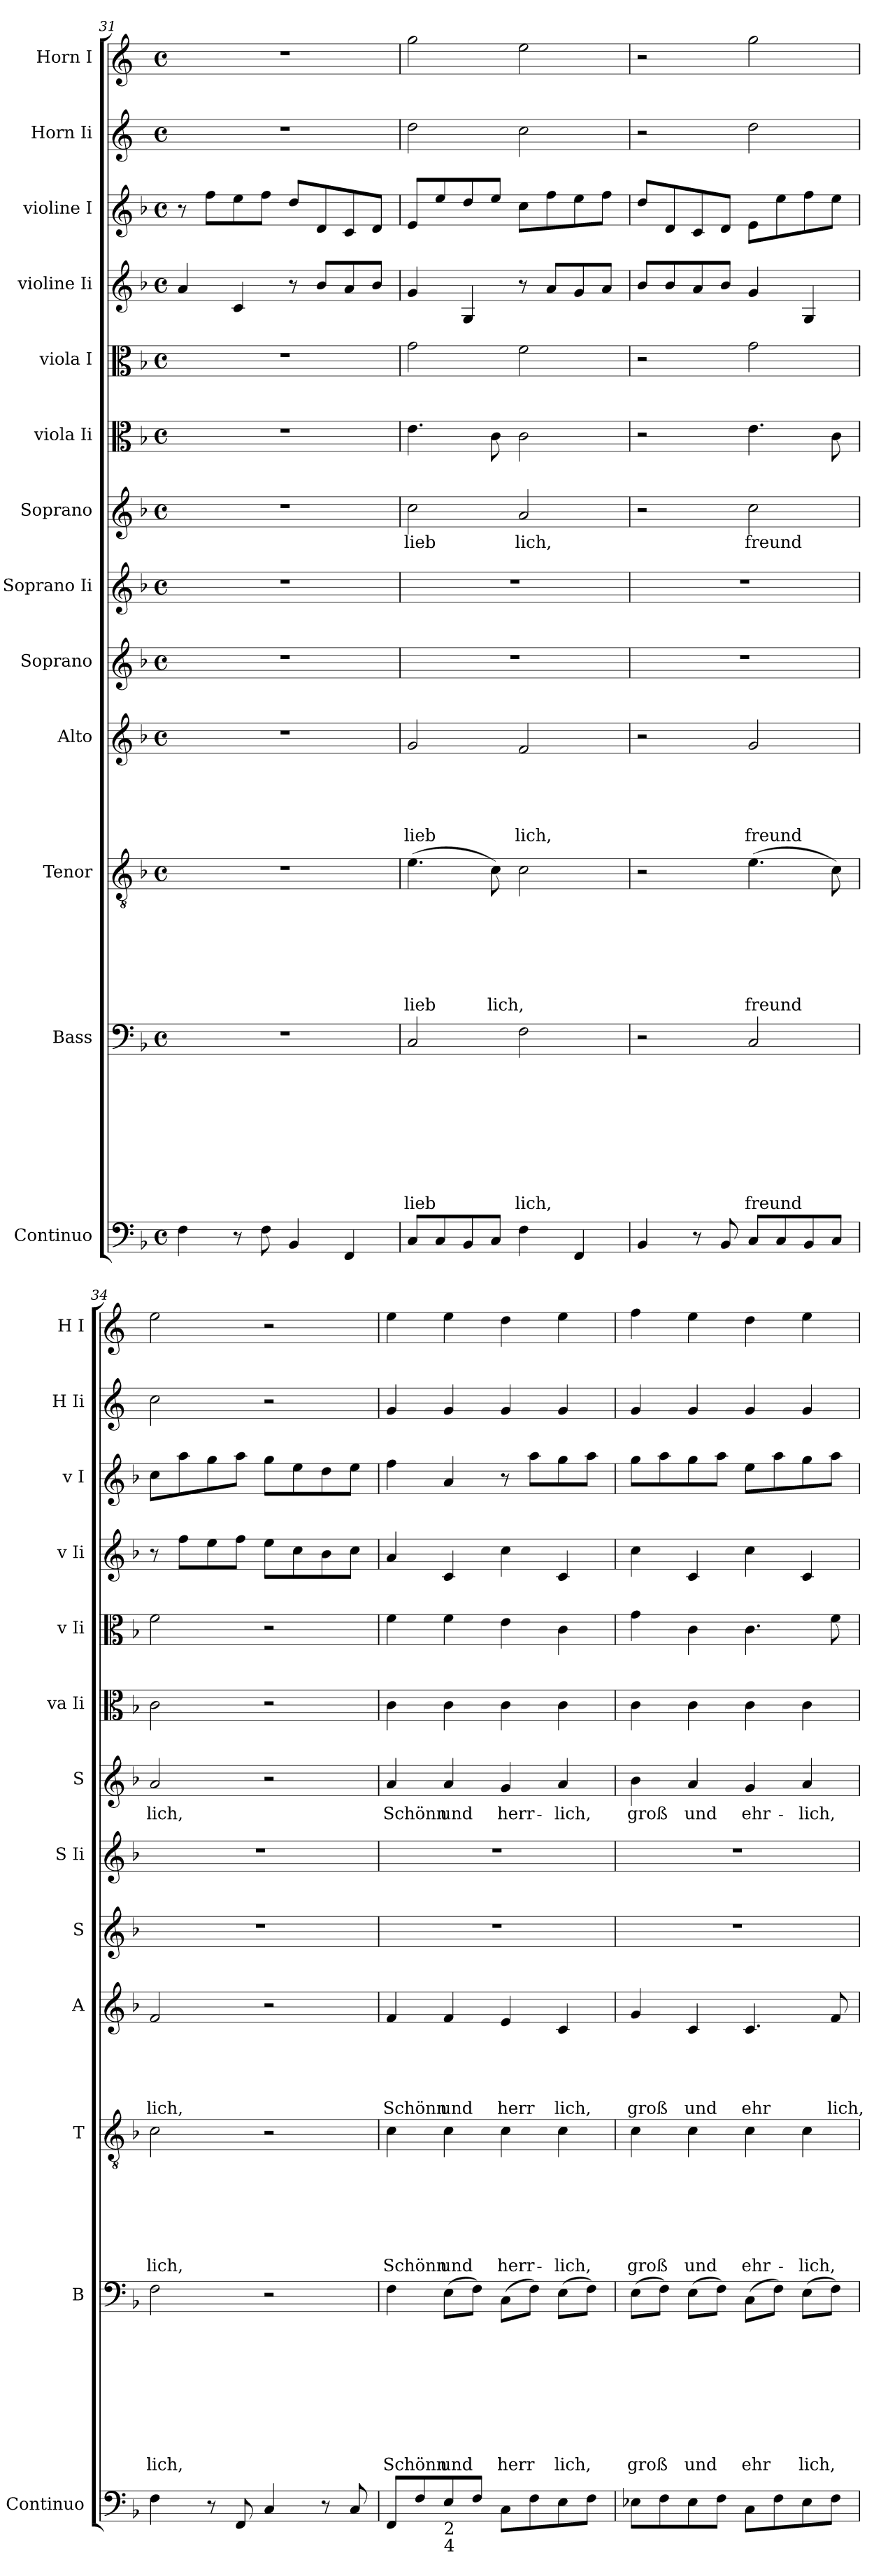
**kern	**kern	**text	**text	**text	**text	**text	**text	**text	**text	**text	**kern	**text	**text	**text	**text	**text	**text	**text	**kern	**text	**text	**text	**text	**text	**kern	**kern	**kern	**text	**kern	**kern	**kern	**kern	**kern	**kern
*part13	*part12	*part12	*part12	*part12	*part12	*part12	*part12	*part12	*part12	*part12	*part11	*part11	*part11	*part11	*part11	*part11	*part11	*part11	*part10	*part10	*part10	*part10	*part10	*part10	*part9	*part8	*part7	*part7	*part6	*part5	*part4	*part3	*part2	*part1
*staff13	*staff12	*staff12	*staff12	*staff12	*staff12	*staff12	*staff12	*staff12	*staff12	*staff12	*staff11	*staff11	*staff11	*staff11	*staff11	*staff11	*staff11	*staff11	*staff10	*staff10	*staff10	*staff10	*staff10	*staff10	*staff9	*staff8	*staff7	*staff7	*staff6	*staff5	*staff4	*staff3	*staff2	*staff1
*I"Continuo	*I"Bass	*	*	*	*	*	*	*	*	*	*I"Tenor	*	*	*	*	*	*	*	*I"Alto	*	*	*	*	*	*I"Soprano	*I"Soprano Ii	*I"Soprano	*	*I"viola Ii	*I"viola I	*I"violine Ii	*I"violine I	*I"Horn Ii	*I"Horn I
*I'Continuo	*I'B	*	*	*	*	*	*	*	*	*	*I'T	*	*	*	*	*	*	*	*I'A	*	*	*	*	*	*I'S	*I'S Ii	*I'S	*	*I'va Ii	*I'v Ii	*I'v Ii	*I'v I	*I'H Ii	*I'H I
*clefF4	*clefF4	*	*	*	*	*	*	*	*	*	*clefGv2	*	*	*	*	*	*	*	*clefG2	*	*	*	*	*	*clefG2	*clefG2	*clefG2	*	*clefC3	*clefC3	*clefG2	*clefG2	*clefG2	*clefG2
*	*	*	*	*	*	*	*	*	*	*	*	*	*	*	*	*	*	*	*	*	*	*	*	*	*	*	*	*	*	*	*	*	*ITrd-3c-5	*ITrd-3c-5
*k[b-]	*k[b-]	*	*	*	*	*	*	*	*	*	*k[b-]	*	*	*	*	*	*	*	*k[b-]	*	*	*	*	*	*k[b-]	*k[b-]	*k[b-]	*	*k[b-]	*k[b-]	*k[b-]	*k[b-]	*k[b-]	*k[b-]
*F:	*F:	*	*	*	*	*	*	*	*	*	*F:	*	*	*	*	*	*	*	*F:	*	*	*	*	*	*F:	*F:	*F:	*	*F:	*F:	*F:	*F:	*F:	*F:
*M4/4	*M4/4	*	*	*	*	*	*	*	*	*	*M4/4	*	*	*	*	*	*	*	*M4/4	*	*	*	*	*	*M4/4	*M4/4	*M4/4	*	*M4/4	*M4/4	*M4/4	*M4/4	*M4/4	*M4/4
*met(c)	*met(c)	*	*	*	*	*	*	*	*	*	*met(c)	*	*	*	*	*	*	*	*met(c)	*	*	*	*	*	*met(c)	*met(c)	*met(c)	*	*met(c)	*met(c)	*met(c)	*met(c)	*met(c)	*met(c)
=31	=31	=31	=31	=31	=31	=31	=31	=31	=31	=31	=31	=31	=31	=31	=31	=31	=31	=31	=31	=31	=31	=31	=31	=31	=31	=31	=31	=31	=31	=31	=31	=31	=31	=31
4F\	1r	.	.	.	.	.	.	.	.	.	1r	.	.	.	.	.	.	.	1r	.	.	.	.	.	1r	1r	1r	.	1r	1r	4a/	8r	1r	1r
.	.	.	.	.	.	.	.	.	.	.	.	.	.	.	.	.	.	.	.	.	.	.	.	.	.	.	.	.	.	.	.	8ff\L	.	.
8r	.	.	.	.	.	.	.	.	.	.	.	.	.	.	.	.	.	.	.	.	.	.	.	.	.	.	.	.	.	.	4c/	8ee\	.	.
8F\	.	.	.	.	.	.	.	.	.	.	.	.	.	.	.	.	.	.	.	.	.	.	.	.	.	.	.	.	.	.	.	8ff\J	.	.
4BB-/	.	.	.	.	.	.	.	.	.	.	.	.	.	.	.	.	.	.	.	.	.	.	.	.	.	.	.	.	.	.	8r	8dd/L	.	.
.	.	.	.	.	.	.	.	.	.	.	.	.	.	.	.	.	.	.	.	.	.	.	.	.	.	.	.	.	.	.	8b-/L	8d/	.	.
4FF/	.	.	.	.	.	.	.	.	.	.	.	.	.	.	.	.	.	.	.	.	.	.	.	.	.	.	.	.	.	.	8a/	8c/	.	.
.	.	.	.	.	.	.	.	.	.	.	.	.	.	.	.	.	.	.	.	.	.	.	.	.	.	.	.	.	.	.	8b-/J	8d/J	.	.
=32	=32	=32	=32	=32	=32	=32	=32	=32	=32	=32	=32	=32	=32	=32	=32	=32	=32	=32	=32	=32	=32	=32	=32	=32	=32	=32	=32	=32	=32	=32	=32	=32	=32	=32
!	!	!	!	!	!	!	!	!	!	!LO:LY:b	!	!	!	!	!	!	!	!LO:LY:b	!	!	!	!	!	!LO:LY:b	!	!	!	!LO:LY:b	!	!	!	!	!	!
8C/L	2C/	.	.	.	.	.	.	.	.	lieb	(>4.e\	.	.	.	.	.	.	lieb	2g/	.	.	.	.	lieb	1r	1r	2cc\	lieb	4.e\	2g\	4g/	8e/L	2gg\	2ccc\
8C/	.	.	.	.	.	.	.	.	.	.	.	.	.	.	.	.	.	.	.	.	.	.	.	.	.	.	.	.	.	.	.	8ee/	.	.
8BB-/	.	.	.	.	.	.	.	.	.	.	.	.	.	.	.	.	.	.	.	.	.	.	.	.	.	.	.	.	.	.	4G/	8dd/	.	.
!	!	!	!	!	!	!	!	!	!	!	!	!	!	!	!	!	!	!LO:LY:b	!	!	!	!	!	!	!	!	!	!	!	!	!	!	!	!
8C/J	.	.	.	.	.	.	.	.	.	.	8c\)	.	.	.	.	.	.	lich,	.	.	.	.	.	.	.	.	.	.	8c\	.	.	8ee/J	.	.
!	!	!	!	!	!	!	!	!	!	!LO:LY:b	!	!	!	!	!	!	!	!	!	!	!	!	!	!LO:LY:b	!	!	!	!LO:LY:b	!	!	!	!	!	!
4F\	2F\	.	.	.	.	.	.	.	.	lich,	2c\	.	.	.	.	.	.	.	2f/	.	.	.	.	lich,	.	.	2a/	lich,	2c\	2f\	8r	8cc\L	2ff\	2aa\
.	.	.	.	.	.	.	.	.	.	.	.	.	.	.	.	.	.	.	.	.	.	.	.	.	.	.	.	.	.	.	8a/L	8ff\	.	.
4FF/	.	.	.	.	.	.	.	.	.	.	.	.	.	.	.	.	.	.	.	.	.	.	.	.	.	.	.	.	.	.	8g/	8ee\	.	.
.	.	.	.	.	.	.	.	.	.	.	.	.	.	.	.	.	.	.	.	.	.	.	.	.	.	.	.	.	.	.	8a/J	8ff\J	.	.
=33	=33	=33	=33	=33	=33	=33	=33	=33	=33	=33	=33	=33	=33	=33	=33	=33	=33	=33	=33	=33	=33	=33	=33	=33	=33	=33	=33	=33	=33	=33	=33	=33	=33	=33
4BB-/	2r	.	.	.	.	.	.	.	.	.	2r	.	.	.	.	.	.	.	2r	.	.	.	.	.	1r	1r	2r	.	2r	2r	8b-/L	8dd/L	2r	2r
.	.	.	.	.	.	.	.	.	.	.	.	.	.	.	.	.	.	.	.	.	.	.	.	.	.	.	.	.	.	.	8b-/	8d/	.	.
8r	.	.	.	.	.	.	.	.	.	.	.	.	.	.	.	.	.	.	.	.	.	.	.	.	.	.	.	.	.	.	8a/	8c/	.	.
8BB-/	.	.	.	.	.	.	.	.	.	.	.	.	.	.	.	.	.	.	.	.	.	.	.	.	.	.	.	.	.	.	8b-/J	8d/J	.	.
!	!	!	!	!	!	!	!	!	!	!LO:LY:b	!	!	!	!	!	!	!	!LO:LY:b	!	!	!	!	!	!LO:LY:b	!	!	!	!LO:LY:b	!	!	!	!	!	!
8C/L	2C/	.	.	.	.	.	.	.	.	freund	(>4.e\	.	.	.	.	.	.	freund	2g/	.	.	.	.	freund	.	.	2cc\	freund	4.e\	2g\	4g/	8e\L	2gg\	2ccc\
8C/	.	.	.	.	.	.	.	.	.	.	.	.	.	.	.	.	.	.	.	.	.	.	.	.	.	.	.	.	.	.	.	8ee\	.	.
8BB-/	.	.	.	.	.	.	.	.	.	.	.	.	.	.	.	.	.	.	.	.	.	.	.	.	.	.	.	.	.	.	4G/	8ff\	.	.
8C/J	.	.	.	.	.	.	.	.	.	.	8c\)	.	.	.	.	.	.	.	.	.	.	.	.	.	.	.	.	.	8c\	.	.	8ee\J	.	.
!!LO:PB:g=z
=34	=34	=34	=34	=34	=34	=34	=34	=34	=34	=34	=34	=34	=34	=34	=34	=34	=34	=34	=34	=34	=34	=34	=34	=34	=34	=34	=34	=34	=34	=34	=34	=34	=34	=34
!	!	!	!	!	!	!	!	!	!	!LO:LY:b	!	!	!	!	!	!	!	!LO:LY:b	!	!	!	!	!	!LO:LY:b	!	!	!	!LO:LY:b	!	!	!	!	!	!
4F\	2F\	.	.	.	.	.	.	.	.	lich,	2c\	.	.	.	.	.	.	lich,	2f/	.	.	.	.	lich,	1r	1r	2a/	lich,	2c\	2f\	8r	8cc\L	2ff\	2aa\
.	.	.	.	.	.	.	.	.	.	.	.	.	.	.	.	.	.	.	.	.	.	.	.	.	.	.	.	.	.	.	8ff\L	8aa\	.	.
8r	.	.	.	.	.	.	.	.	.	.	.	.	.	.	.	.	.	.	.	.	.	.	.	.	.	.	.	.	.	.	8ee\	8gg\	.	.
8FF/	.	.	.	.	.	.	.	.	.	.	.	.	.	.	.	.	.	.	.	.	.	.	.	.	.	.	.	.	.	.	8ff\J	8aa\J	.	.
4C/	2r	.	.	.	.	.	.	.	.	.	2r	.	.	.	.	.	.	.	2r	.	.	.	.	.	.	.	2r	.	2r	2r	8ee\L	8gg\L	2r	2r
.	.	.	.	.	.	.	.	.	.	.	.	.	.	.	.	.	.	.	.	.	.	.	.	.	.	.	.	.	.	.	8cc\	8ee\	.	.
8r	.	.	.	.	.	.	.	.	.	.	.	.	.	.	.	.	.	.	.	.	.	.	.	.	.	.	.	.	.	.	8b-\	8dd\	.	.
8C/	.	.	.	.	.	.	.	.	.	.	.	.	.	.	.	.	.	.	.	.	.	.	.	.	.	.	.	.	.	.	8cc\J	8ee\J	.	.
=35	=35	=35	=35	=35	=35	=35	=35	=35	=35	=35	=35	=35	=35	=35	=35	=35	=35	=35	=35	=35	=35	=35	=35	=35	=35	=35	=35	=35	=35	=35	=35	=35	=35	=35
!	!	!	!	!	!	!	!	!	!	!LO:LY:b	!	!	!	!	!	!	!	!LO:LY:b	!	!	!	!	!	!LO:LY:b	!	!	!	!LO:LY:b	!	!	!	!	!	!
8FF/L	4F\	.	.	.	.	.	.	.	.	Schönn	4c\	.	.	.	.	.	.	Schönn	4f/	.	.	.	.	Schönn	1r	1r	4a/	Schönn	4c\	4f\	4a/	4ff\	4cc/	4aa\
8F/	.	.	.	.	.	.	.	.	.	.	.	.	.	.	.	.	.	.	.	.	.	.	.	.	.	.	.	.	.	.	.	.	.	.
!LO:TX:b:t=2	!	!	!	!	!	!	!	!	!	!	!	!	!	!	!	!	!	!	!	!	!	!	!	!	!	!	!	!	!	!	!	!	!	!
!LO:TX:b:t=4	!	!	!	!	!	!	!	!	!	!	!	!	!	!	!	!	!	!	!	!	!	!	!	!	!	!	!	!	!	!	!	!	!	!
!	!	!	!	!	!	!	!	!	!	!LO:LY:b	!	!	!	!	!	!	!	!LO:LY:b	!	!	!	!	!	!LO:LY:b	!	!	!	!LO:LY:b	!	!	!	!	!	!
8E/	(>8E\L	.	.	.	.	.	.	.	.	und	4c\	.	.	.	.	.	.	und	4f/	.	.	.	.	und	.	.	4a/	und	4c\	4f\	4c/	4a/	4cc/	4aa\
8F/J	8F\J)	.	.	.	.	.	.	.	.	.	.	.	.	.	.	.	.	.	.	.	.	.	.	.	.	.	.	.	.	.	.	.	.	.
!	!	!	!	!	!	!	!	!	!	!LO:LY:b	!	!	!	!	!	!	!	!LO:LY:b	!	!	!	!	!	!LO:LY:b	!	!	!	!LO:LY:b	!	!	!	!	!	!
8C\L	(>8C\L	.	.	.	.	.	.	.	.	herr	4c\	.	.	.	.	.	.	herr-	4e/	.	.	.	.	herr	.	.	4g/	herr-	4c\	4e\	4cc\	8r	4cc/	4gg\
8F\	8F\J)	.	.	.	.	.	.	.	.	.	.	.	.	.	.	.	.	.	.	.	.	.	.	.	.	.	.	.	.	.	.	8aa\L	.	.
!	!	!	!	!	!	!	!	!	!	!LO:LY:b	!	!	!	!	!	!	!	!LO:LY:b	!	!	!	!	!	!LO:LY:b	!	!	!	!LO:LY:b	!	!	!	!	!	!
8E>\	(>8E\L	.	.	.	.	.	.	.	.	lich,	4c\	.	.	.	.	.	.	-lich,	4c/	.	.	.	.	lich,	.	.	4a/	-lich,	4c\	4c\	4c/	8gg\	4cc/	4aa\
8F\J	8F\J)	.	.	.	.	.	.	.	.	.	.	.	.	.	.	.	.	.	.	.	.	.	.	.	.	.	.	.	.	.	.	8aa\J	.	.
=36	=36	=36	=36	=36	=36	=36	=36	=36	=36	=36	=36	=36	=36	=36	=36	=36	=36	=36	=36	=36	=36	=36	=36	=36	=36	=36	=36	=36	=36	=36	=36	=36	=36	=36
!	!	!	!	!	!	!	!	!	!	!LO:LY:b	!	!	!	!	!	!	!	!LO:LY:b	!	!	!	!	!	!LO:LY:b	!	!	!	!LO:LY:b	!	!	!	!	!	!
8E->\L	(>8E\L	.	.	.	.	.	.	.	.	groß	4c\	.	.	.	.	.	.	groß	4g/	.	.	.	.	groß	1r	1r	4b-\	groß	4c\	4g\	4cc\	8gg\L	4cc/	4bb-\
8F\	8F\J)	.	.	.	.	.	.	.	.	.	.	.	.	.	.	.	.	.	.	.	.	.	.	.	.	.	.	.	.	.	.	8aa\	.	.
!	!	!	!	!	!	!	!	!	!	!LO:LY:b	!	!	!	!	!	!	!	!LO:LY:b	!	!	!	!	!	!LO:LY:b	!	!	!	!LO:LY:b	!	!	!	!	!	!
8E->\	(>8E\L	.	.	.	.	.	.	.	.	und	4c\	.	.	.	.	.	.	und	4c/	.	.	.	.	und	.	.	4a/	und	4c\	4c\	4c/	8gg\	4cc/	4aa\
8F\J	8F\J)	.	.	.	.	.	.	.	.	.	.	.	.	.	.	.	.	.	.	.	.	.	.	.	.	.	.	.	.	.	.	8aa\J	.	.
!	!	!	!	!	!	!	!	!	!	!LO:LY:b	!	!	!	!	!	!	!	!LO:LY:b	!	!	!	!	!	!LO:LY:b	!	!	!	!LO:LY:b	!	!	!	!	!	!
8C\L	(>8C\L	.	.	.	.	.	.	.	.	ehr	4c\	.	.	.	.	.	.	ehr-	4.c/	.	.	.	.	ehr	.	.	4g/	ehr-	4c\	4.c\	4cc\	8ee\L	4cc/	4gg\
8F\	8F\J)	.	.	.	.	.	.	.	.	.	.	.	.	.	.	.	.	.	.	.	.	.	.	.	.	.	.	.	.	.	.	8aa\	.	.
!	!	!	!	!	!	!	!	!	!	!LO:LY:b	!	!	!	!	!	!	!	!LO:LY:b	!	!	!	!	!	!	!	!	!	!LO:LY:b	!	!	!	!	!	!
8E->\	(>8E\L	.	.	.	.	.	.	.	.	lich,	4c\	.	.	.	.	.	.	-lich,	.	.	.	.	.	.	.	.	4a/	-lich,	4c\	.	4c/	8gg\	4cc/	4aa\
!	!	!	!	!	!	!	!	!	!	!	!	!	!	!	!	!	!	!	!	!	!	!	!	!LO:LY:b	!	!	!	!	!	!	!	!	!	!
8F\J	8F\J)	.	.	.	.	.	.	.	.	.	.	.	.	.	.	.	.	.	8f/	.	.	.	.	lich,	.	.	.	.	.	8f\	.	8aa\J	.	.
=	=	=	=	=	=	=	=	=	=	=	=	=	=	=	=	=	=	=	=	=	=	=	=	=	=	=	=	=	=	=	=	=	=	=
*-	*-	*-	*-	*-	*-	*-	*-	*-	*-	*-	*-	*-	*-	*-	*-	*-	*-	*-	*-	*-	*-	*-	*-	*-	*-	*-	*-	*-	*-	*-	*-	*-	*-	*-
